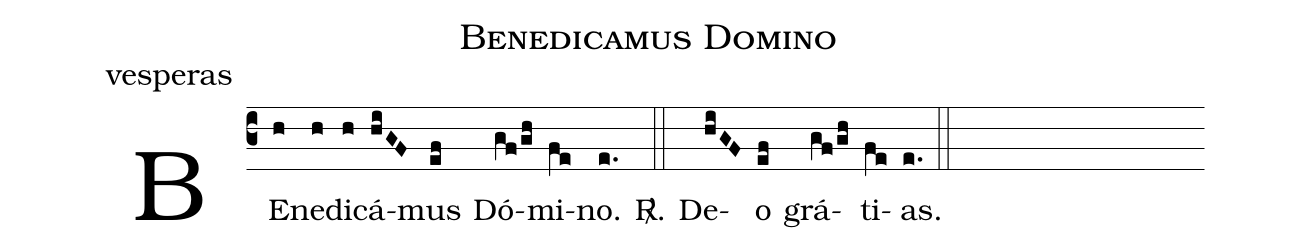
name: Benedicamus Domino;
office-part: vesperas;
%%
(c3)
BE(h)ne(h)di(h)cá(hiGF)mus(ef) Dó(gf/gh)mi(fe)no.(e.) <sp>R/</sp>.(::)
De(hiGF)o(ef) grá(gf/gh)ti(fe)as.(e.) (::)
